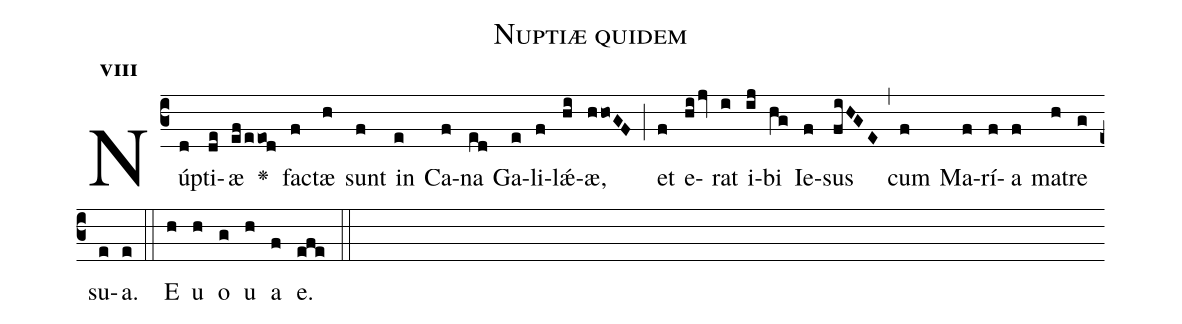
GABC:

name:Nuptiæ quidem;
office-part:Antiphona;
mode:8;
%%
initial-style: 1;
name: Nuptiæ quidem;
book: Antiphonae & Responsoria/Tomus IV, p. 127;
occasion: Dominica XXVIII per Annum;
office-part: Laudes Ant Ba;
annotation: 8g2;
centering-scheme: english;
font: OFLSortsMillGoudy;
height: 11;
width: 4.5;
%%
(c3)Núp(d)ti(de)æ(ef/eeod) <v>\greheightstar</v>() fa(f)ctæ(h) sunt(f) in(e) Ca(f)na(ed) Ga(e)li(f)lǽ(hi)æ,(hhoGF) (;) et(f) e(hijv)rat(i) i(ij)bi(hg) Ie(f)sus(fiHGE) (,) cum(f) Ma(f)rí(f)a(f) ma(h)tre(g) su(e)a.(e) (::) E(h) u(h) o(g) u(h) a(f) e.(efe) (::)
